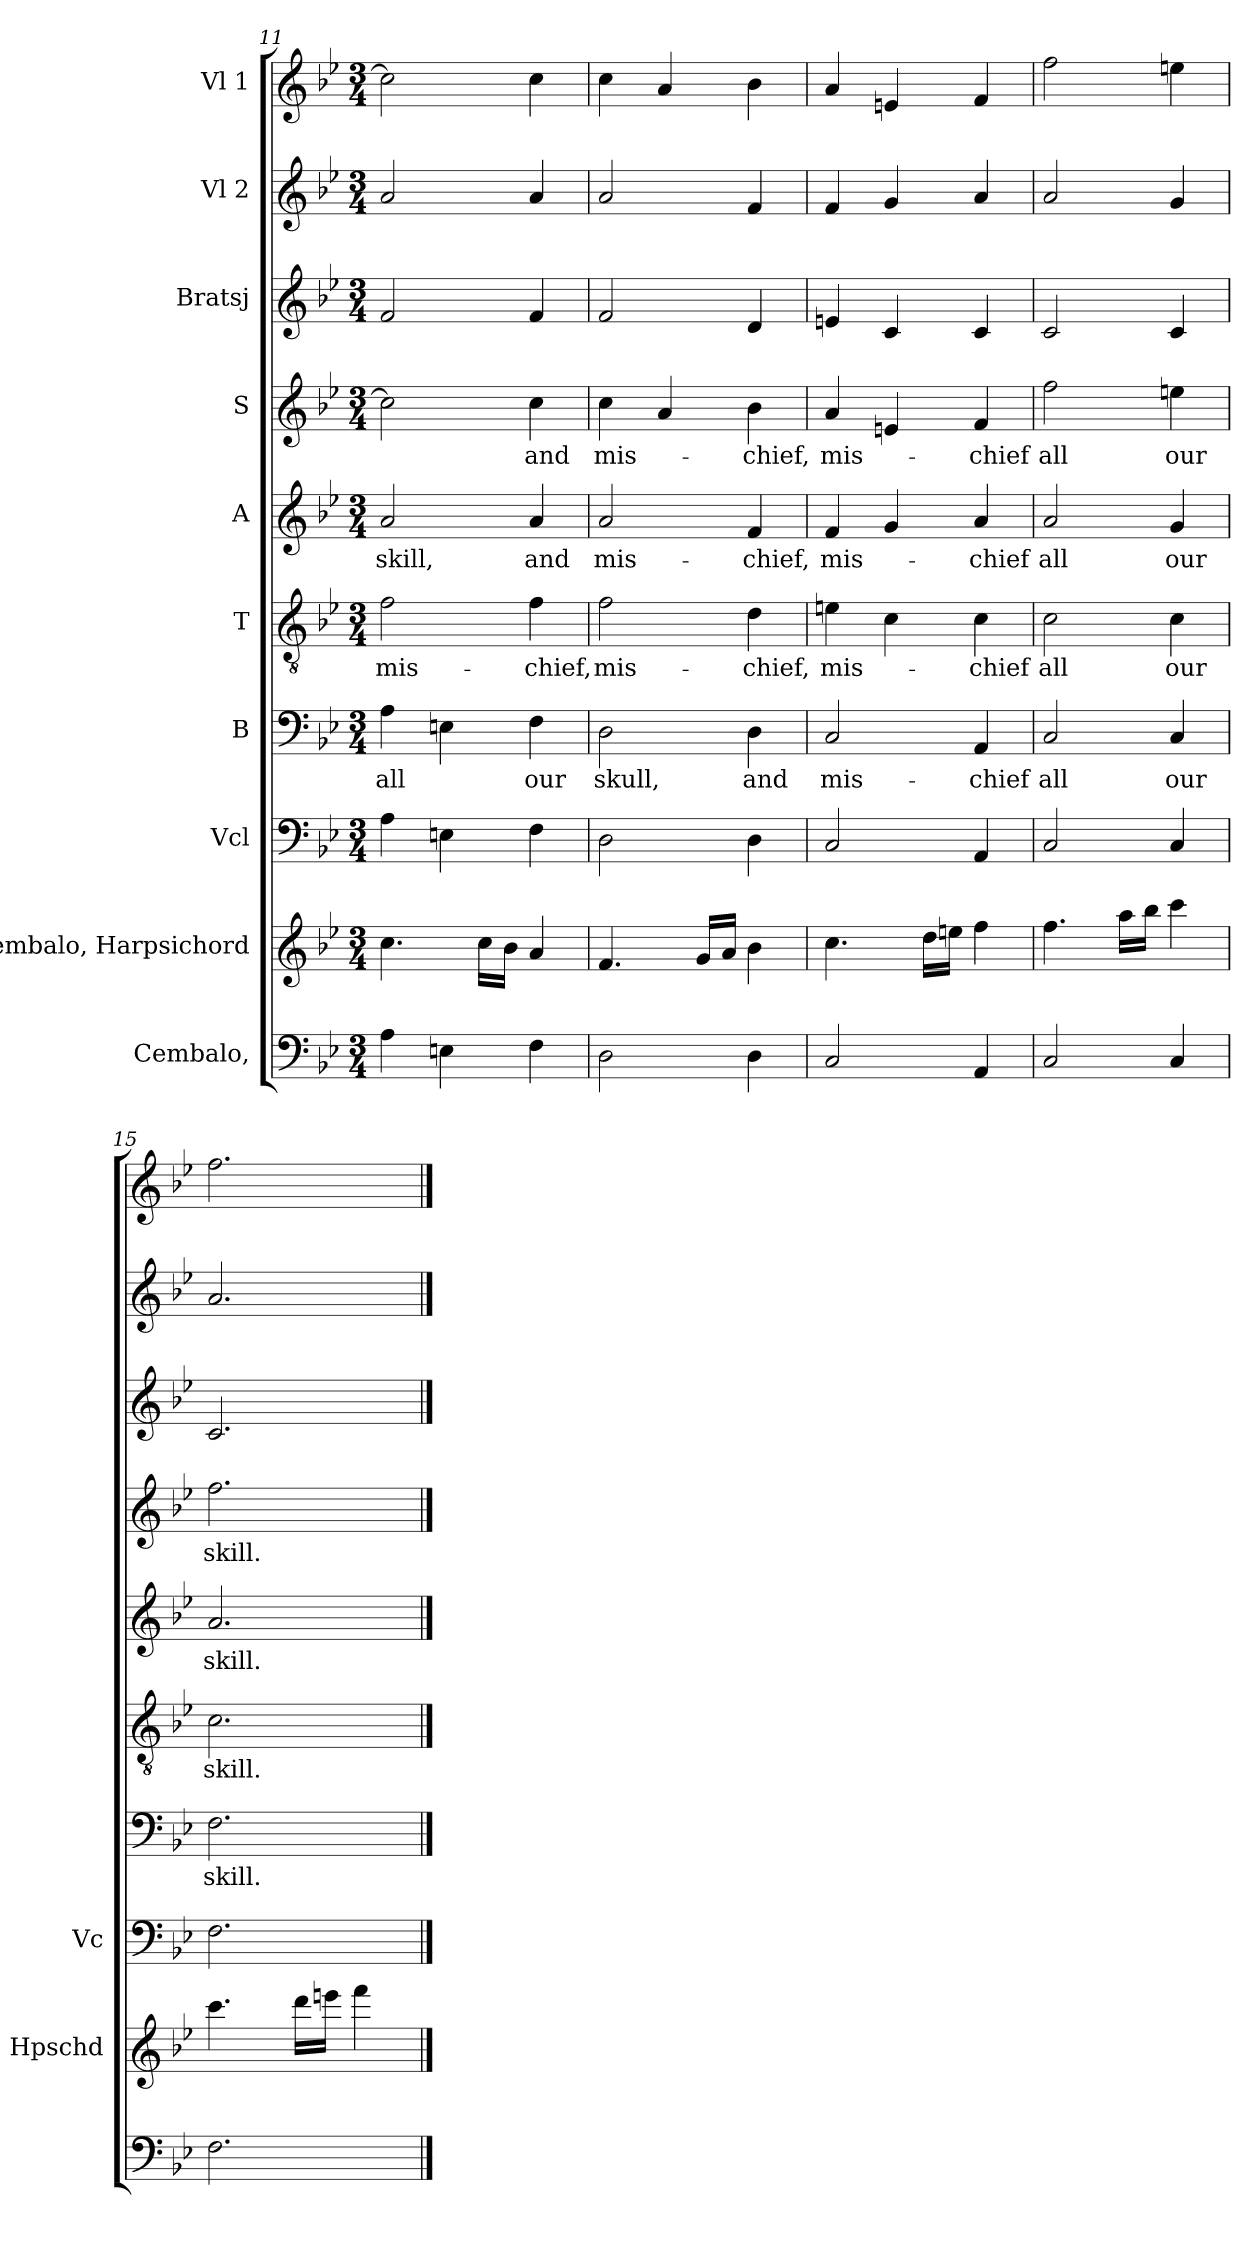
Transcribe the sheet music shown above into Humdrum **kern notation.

**kern	**kern	**kern	**kern	**text	**kern	**text	**kern	**text	**kern	**text	**kern	**kern	**kern
*part10	*part9	*part8	*part7	*part7	*part6	*part6	*part5	*part5	*part4	*part4	*part3	*part2	*part1
*staff10	*staff9	*staff8	*staff7	*staff7	*staff6	*staff6	*staff5	*staff5	*staff4	*staff4	*staff3	*staff2	*staff1
*I"Cembalo,	*I"Cembalo, Harpsichord	*I"Vcl	*I"B	*	*I"T	*	*I"A	*	*I"S	*	*I"Bratsj	*I"Vl 2	*I"Vl 1
*	*I'Hpschd	*I'Vc	*	*	*	*	*	*	*	*	*	*	*
*clefF4	*clefG2	*clefF4	*clefF4	*	*clefGv2	*	*clefG2	*	*clefG2	*	*clefG2	*clefG2	*clefG2
*k[b-e-]	*k[b-e-]	*k[b-e-]	*k[b-e-]	*	*k[b-e-]	*	*k[b-e-]	*	*k[b-e-]	*	*k[b-e-]	*k[b-e-]	*k[b-e-]
*M3/4	*M3/4	*M3/4	*M3/4	*	*M3/4	*	*M3/4	*	*M3/4	*	*M3/4	*M3/4	*M3/4
=11	=11	=11	=11	=11	=11	=11	=11	=11	=11	=11	=11	=11	=11
!	!	!	!	!LO:LY:b	!	!LO:LY:b	!	!LO:LY:b	!	!	!	!	!
4A\	4.cc\	4A\	4A\	all	2f\	mis-	2a/	skill,	2cc\]	.	2f/	2a/	2cc\]
4En\	.	4En\	4En\	.	.	.	.	.	.	.	.	.	.
.	16cc\LL	.	.	.	.	.	.	.	.	.	.	.	.
.	16b-\JJ	.	.	.	.	.	.	.	.	.	.	.	.
!	!	!	!	!LO:LY:b	!	!LO:LY:b	!	!LO:LY:b	!	!LO:LY:b	!	!	!
4F\	4a/	4F\	4F\	our	4f\	-chief,	4a/	and	4cc\	and	4f/	4a/	4cc\
=12	=12	=12	=12	=12	=12	=12	=12	=12	=12	=12	=12	=12	=12
!	!	!	!	!LO:LY:b	!	!LO:LY:b	!	!LO:LY:b	!	!LO:LY:b	!	!	!
2D\	4.f/	2D\	2D\	skull,	2f\	mis-	2a/	mis-	4cc\	mis-	2f/	2a/	4cc\
.	.	.	.	.	.	.	.	.	4a/	.	.	.	4a/
.	16g/LL	.	.	.	.	.	.	.	.	.	.	.	.
.	16a/JJ	.	.	.	.	.	.	.	.	.	.	.	.
!	!	!	!	!LO:LY:b	!	!LO:LY:b	!	!LO:LY:b	!	!LO:LY:b	!	!	!
4D\	4b-\	4D\	4D\	and	4d\	-chief,	4f/	-chief,	4b-\	-chief,	4d/	4f/	4b-\
!!LO:PB:g=z
=13	=13	=13	=13	=13	=13	=13	=13	=13	=13	=13	=13	=13	=13
!	!	!	!	!LO:LY:b	!	!LO:LY:b	!	!LO:LY:b	!	!LO:LY:b	!	!	!
2C/	4.cc\	2C/	2C/	mis-	4en\	mis-	4f/	mis-	4a/	mis-	4en/	4f/	4a/
.	.	.	.	.	4c\	.	4g/	.	4en/	.	4c/	4g/	4en/
.	16dd\LL	.	.	.	.	.	.	.	.	.	.	.	.
.	16een\JJ	.	.	.	.	.	.	.	.	.	.	.	.
!	!	!	!	!LO:LY:b	!	!LO:LY:b	!	!LO:LY:b	!	!LO:LY:b	!	!	!
4AA/	4ff\	4AA/	4AA/	-chief	4c\	-chief	4a/	-chief	4f/	-chief	4c/	4a/	4f/
=14	=14	=14	=14	=14	=14	=14	=14	=14	=14	=14	=14	=14	=14
!	!	!	!	!LO:LY:b	!	!LO:LY:b	!	!LO:LY:b	!	!LO:LY:b	!	!	!
2C/	4.ff\	2C/	2C/	all	2c\	all	2a/	all	2ff\	all	2c/	2a/	2ff\
.	16aa\LL	.	.	.	.	.	.	.	.	.	.	.	.
.	16bb-\JJ	.	.	.	.	.	.	.	.	.	.	.	.
!	!	!	!	!LO:LY:b	!	!LO:LY:b	!	!LO:LY:b	!	!LO:LY:b	!	!	!
4C/	4ccc\	4C/	4C/	our	4c\	our	4g/	our	4een\	our	4c/	4g/	4een\
=15	=15	=15	=15	=15	=15	=15	=15	=15	=15	=15	=15	=15	=15
!	!	!	!	!LO:LY:b	!	!LO:LY:b	!	!LO:LY:b	!	!LO:LY:b	!	!	!
2.F\	4.ccc\	2.F\	2.F\	skill.	2.c\	skill.	2.a/	skill.	2.ff\	skill.	2.c/	2.a/	2.ff\
.	16ddd\LL	.	.	.	.	.	.	.	.	.	.	.	.
.	16eeen\JJ	.	.	.	.	.	.	.	.	.	.	.	.
.	4fff\	.	.	.	.	.	.	.	.	.	.	.	.
==	==	==	==	==	==	==	==	==	==	==	==	==	==
*-	*-	*-	*-	*-	*-	*-	*-	*-	*-	*-	*-	*-	*-
